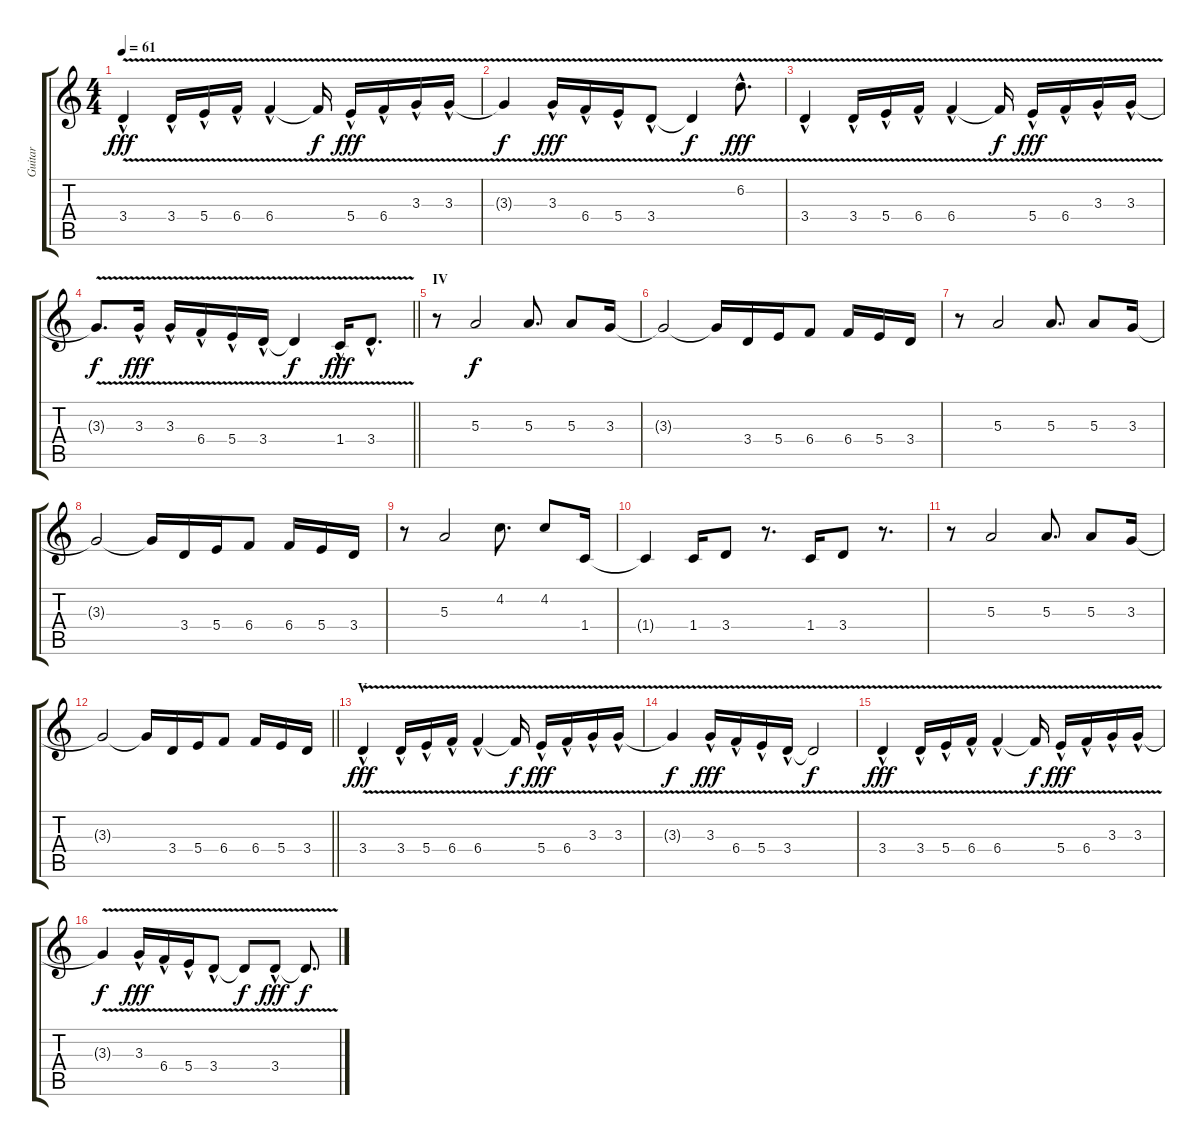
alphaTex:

\track ("Guitar" "Guitar") {instrument acousticguitarsteel}
\staff {score tabs}
\tuning (Db4 Ab3 E3 B2 Gb2 Db2) {hide}
\ts (4 4)
\tempo 61
\clef g2
\ks c
3.4{v hac}.4{dy fff} 3.4{v hac}.16 5.4{v hac}.16 6.4{v hac}.16 6.4{v hac}.4 6.4{t}.16{dy f} 5.4{v hac}.16{dy fff} 6.4{v hac}.16 3.3{v hac}.16 3.3{v hac}.16 |
3.3{t}.4{dy f} 3.3{v hac}.16{dy fff} 6.4{v hac}.16 5.4{v hac}.16 3.4{v hac}.8 3.4{t}.4{dy f} 6.2{v hac}.8{d dy fff} |
3.4{v hac}.4 3.4{v hac}.16 5.4{v hac}.16 6.4{v hac}.16 6.4{v hac}.4 6.4{t}.16{dy f} 5.4{v hac}.16{dy fff} 6.4{v hac}.16 3.3{v hac}.16 3.3{v hac}.16 |
\barLineRight lightlight
3.3{t}.8{d dy f} 3.3{v hac}.16{dy fff} 3.3{v hac}.16 6.4{v hac}.16 5.4{v hac}.16 3.4{v hac}.16 3.4{t}.4{dy f} 1.4{v hac}.16{dy fff} 3.4{v hac}.8{d} |
\section ("" "IV")
r.8 5.3.2{dy f} 5.3.8{d} 5.3.8 3.3.16 |
3.3{t}.2 3.3{t}.16 3.4.16 5.4.16 6.4.8 6.4.16 5.4.16 3.4.16 |
r.8 5.3.2 5.3.8{d} 5.3.8 3.3.16 |
3.3{t}.2 3.3{t}.16 3.4.16 5.4.16 6.4.8 6.4.16 5.4.16 3.4.16 |
r.8 5.3.2 4.2.8{d} 4.2.8 1.4.16 |
1.4{t}.4 1.4.16 3.4.8 r.8{d} 1.4.16 3.4.8 r.8{d} |
r.8 5.3.2 5.3.8{d} 5.3.8 3.3.16 |
\barLineRight lightlight
3.3{t}.2 3.3{t}.16 3.4.16 5.4.16 6.4.8 6.4.16 5.4.16 3.4.16 |
\section ("" "V")
3.4{v hac}.4{dy fff} 3.4{v hac}.16 5.4{v hac}.16 6.4{v hac}.16 6.4{v hac}.4 6.4{t}.16{dy f} 5.4{v hac}.16{dy fff} 6.4{v hac}.16 3.3{v hac}.16 3.3{v hac}.16 |
3.3{t}.4{dy f} 3.3{v hac}.16{dy fff} 6.4{v hac}.16 5.4{v hac}.16 3.4{v hac}.16 3.4{t}.2{dy f} |
3.4{v hac}.4{dy fff} 3.4{v hac}.16 5.4{v hac}.16 6.4{v hac}.16 6.4{v hac}.4 6.4{t}.16{dy f} 5.4{v hac}.16{dy fff} 6.4{v hac}.16 3.3{v hac}.16 3.3{v hac}.16 |
3.3{t}.4{dy f} 3.3{v hac}.16{dy fff} 6.4{v hac}.16 5.4{v hac}.16 3.4{v hac}.8 3.4{t}.8{dy f} 3.4{v hac}.8{dy fff} 3.4{t}.8{d dy f}
